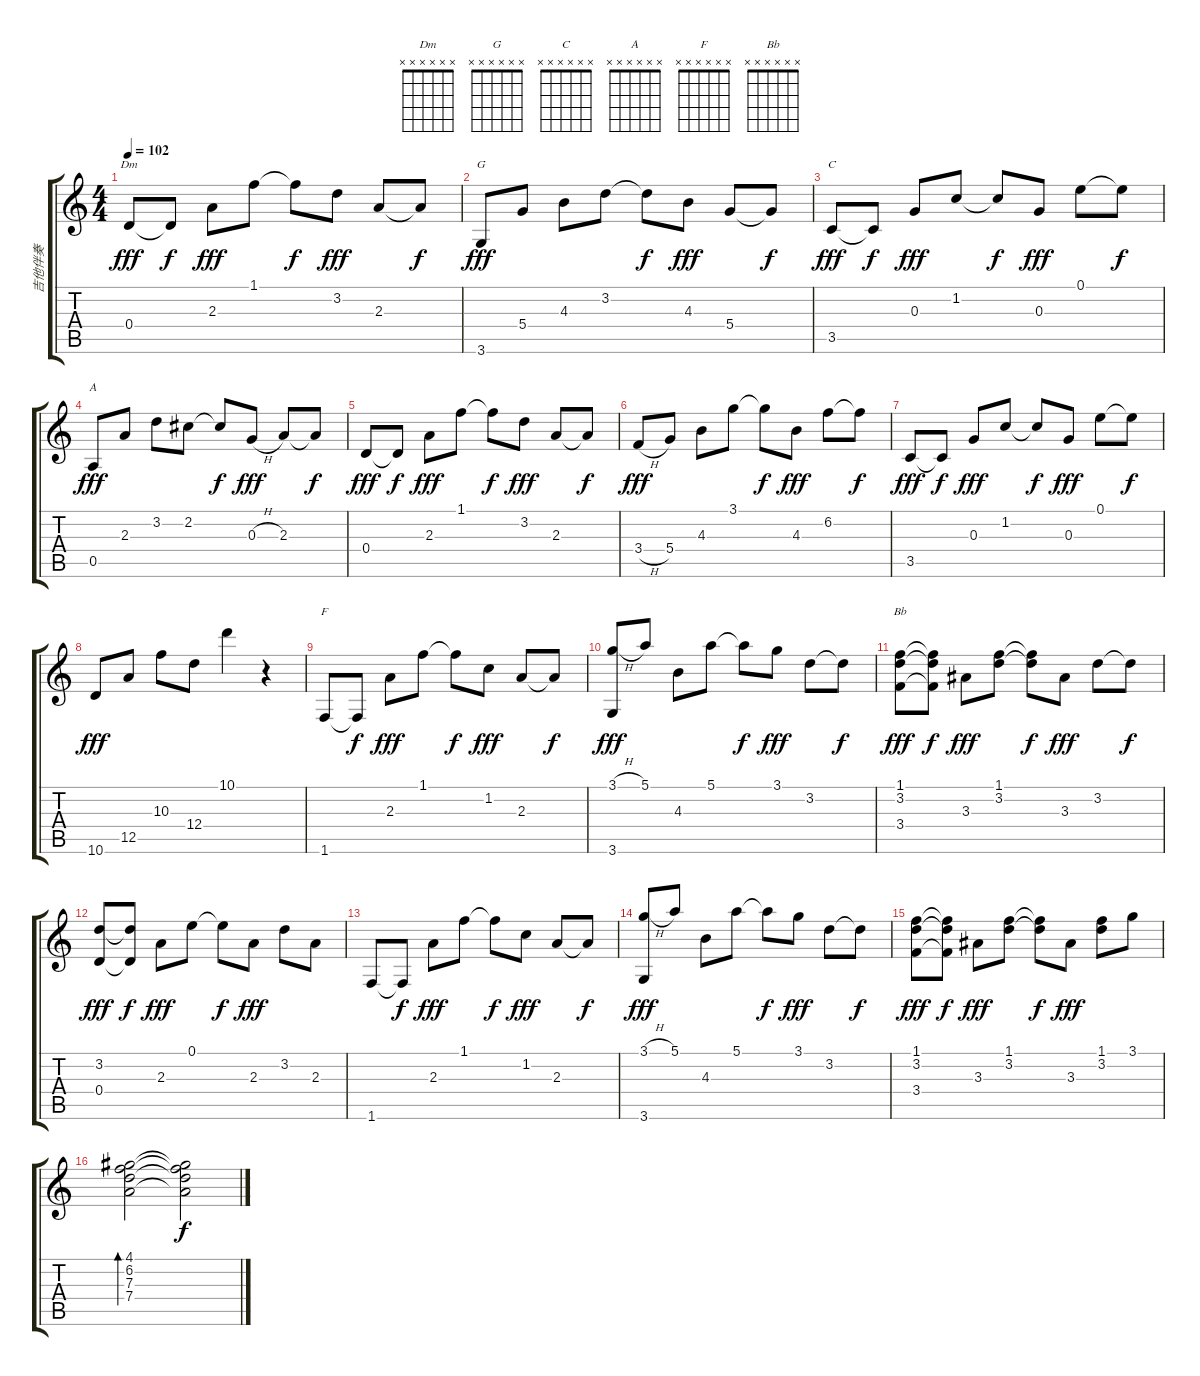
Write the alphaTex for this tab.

\track ("吉他伴奏" "吉他伴奏") {instrument acousticguitarnylon}
\staff {score tabs}
\tuning (E4 B3 G3 D3 A2 E2) {hide}
\chord ("Dm" x x x x x x) {firstfret 0}
\chord ("G" x x x x x x) {firstfret 0}
\chord ("C" x x x x x x) {firstfret 0}
\chord ("A" x x x x x x) {firstfret 0}
\chord ("F" x x x x x x) {firstfret 0}
\chord ("Bb" x x x x x x) {firstfret 0}
\ts (4 4)
\tempo 102
\clef g2
\ks c
0.4.8{ch "Dm" dy fff} 0.4{t}.8{dy f} 2.3.8{dy fff} 1.1.8 1.1{t}.8{dy f} 3.2.8{dy fff} 2.3.8 2.3{t}.8{dy f} |
3.6.8{ch "G" dy fff} 5.4.8 4.3.8 3.2.8 3.2{t}.8{dy f} 4.3.8{dy fff} 5.4.8 5.4{t}.8{dy f} |
3.5.8{ch "C" dy fff} 3.5{t}.8{dy f} 0.3.8{dy fff} 1.2.8 1.2{t}.8{dy f} 0.3.8{dy fff} 0.1.8 0.1{t}.8{dy f} |
0.5.8{ch "A" dy fff} 2.3.8 3.2.8 2.2.8 2.2{t}.8{dy f} 0.3{h}.8{dy fff} 2.3.8 2.3{t}.8{dy f} |
0.4.8{dy fff} 0.4{t}.8{dy f} 2.3.8{dy fff} 1.1.8 1.1{t}.8{dy f} 3.2.8{dy fff} 2.3.8 2.3{t}.8{dy f} |
3.4{h}.8{dy fff} 5.4.8 4.3.8 3.1.8 3.1{t}.8{dy f} 4.3.8{dy fff} 6.2.8 6.2{t}.8{dy f} |
3.5.8{dy fff} 3.5{t}.8{dy f} 0.3.8{dy fff} 1.2.8 1.2{t}.8{dy f} 0.3.8{dy fff} 0.1.8 0.1{t}.8{dy f} |
10.6.8{dy fff} 12.5.8 10.3.8 12.4.8 10.1.4 r.4 |
1.6.8{ch "F"} 1.6{t}.8{dy f} 2.3.8{dy fff} 1.1.8 1.1{t}.8{dy f} 1.2.8{dy fff} 2.3.8 2.3{t}.8{dy f} |
(3.1{h} 3.6).8{dy fff} 5.1.8 4.3.8 5.1.8 5.1{t}.8{dy f} 3.1.8{dy fff} 3.2.8 3.2{t}.8{dy f} |
(1.1 3.2 3.4).8{ch "Bb" dy fff} (1.1{t} 3.2{t} 3.4{t}).8{dy f} 3.3.8{dy fff} (1.1 3.2).8 (1.1{t} 3.2{t}).8{dy f} 3.3.8{dy fff} 3.2.8 3.2{t}.8{dy f} |
(3.2 0.4).8{dy fff} (3.2{t} 0.4{t}).8{dy f} 2.3.8{dy fff} 0.1.8 0.1{t}.8{dy f} 2.3.8{dy fff} 3.2.8 2.3.8 |
1.6.8 1.6{t}.8{dy f} 2.3.8{dy fff} 1.1.8 1.1{t}.8{dy f} 1.2.8{dy fff} 2.3.8 2.3{t}.8{dy f} |
(3.1{h} 3.6).8{dy fff} 5.1.8 4.3.8 5.1.8 5.1{t}.8{dy f} 3.1.8{dy fff} 3.2.8 3.2{t}.8{dy f} |
(1.1 3.2 3.4).8{dy fff} (1.1{t} 3.2{t} 3.4{t}).8{dy f} 3.3.8{dy fff} (1.1 3.2).8 (1.1{t} 3.2{t}).8{dy f} 3.3.8{dy fff} (1.1 3.2).8 3.1.8 |
(4.1 6.2 7.3 7.4).2{bd 240} (4.1{t} 6.2{t} 7.3{t} 7.4{t}).2{dy f}
